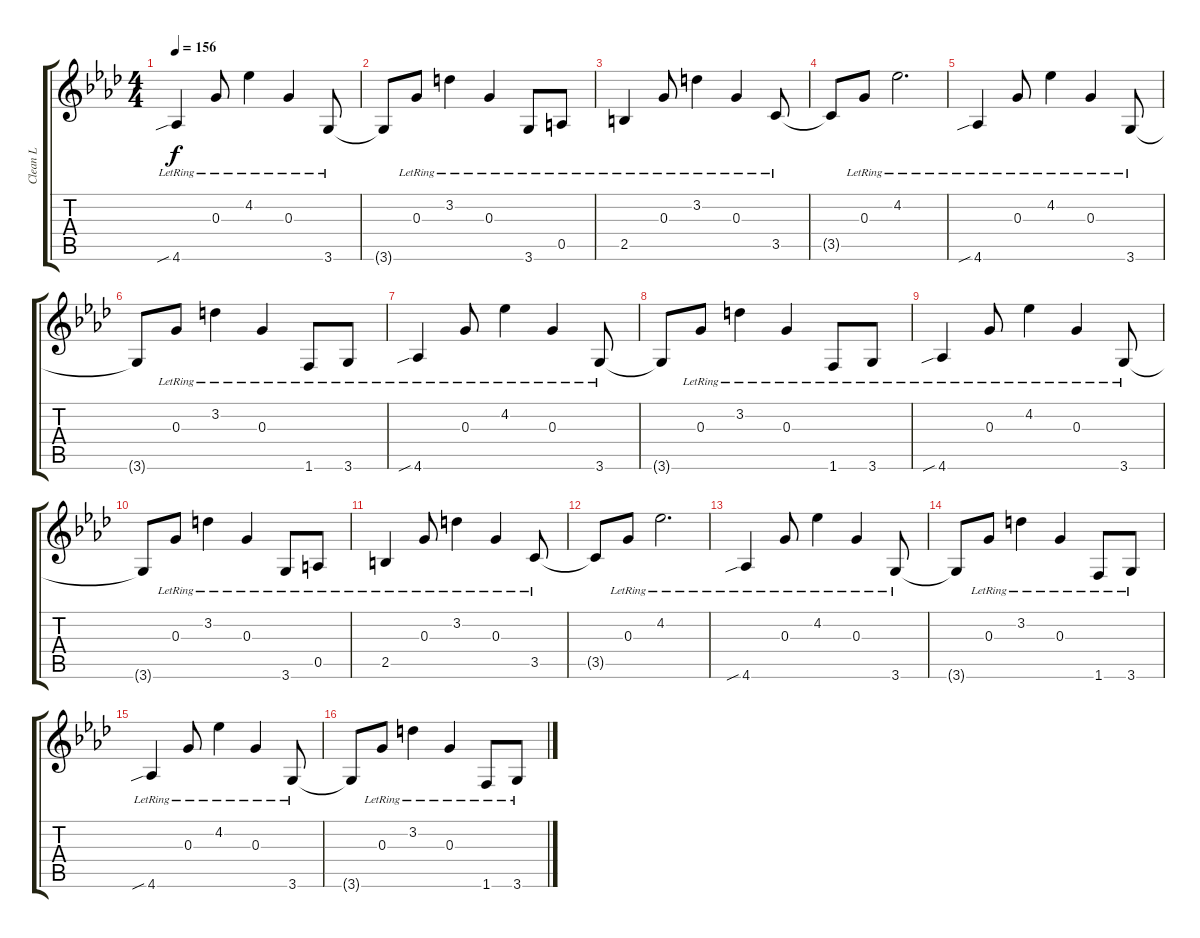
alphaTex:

\track ("Clean L" "Clean L") {instrument acousticguitarsteel}
\staff {score tabs}
\tuning (E4 B3 G3 D3 A2 E2) {hide}
\ts (4 4)
\tempo 156
\clef g2
\ks ab
4.6{sib lr}.4{dy f} 0.3{lr}.8 4.2{lr}.4 0.3{lr}.4 3.6{lr}.8 |
3.6{t}.8 0.3{lr}.8 3.2{lr}.4 0.3{lr}.4 3.6{lr}.8 0.5{lr}.8 |
2.5{lr}.4 0.3{lr}.8 3.2{lr}.4 0.3{lr}.4 3.5{lr}.8 |
3.5{t}.8 0.3{lr}.8 4.2{lr}.2{d} |
4.6{sib lr}.4 0.3{lr}.8 4.2{lr}.4 0.3{lr}.4 3.6{lr}.8 |
3.6{t}.8 0.3{lr}.8 3.2{lr}.4 0.3{lr}.4 1.6{lr}.8 3.6{lr}.8 |
4.6{sib lr}.4 0.3{lr}.8 4.2{lr}.4 0.3{lr}.4 3.6{lr}.8 |
3.6{t}.8 0.3{lr}.8 3.2{lr}.4 0.3{lr}.4 1.6{lr}.8 3.6{lr}.8 |
4.6{sib lr}.4 0.3{lr}.8 4.2{lr}.4 0.3{lr}.4 3.6{lr}.8 |
3.6{t}.8 0.3{lr}.8 3.2{lr}.4 0.3{lr}.4 3.6{lr}.8 0.5{lr}.8 |
2.5{lr}.4 0.3{lr}.8 3.2{lr}.4 0.3{lr}.4 3.5{lr}.8 |
3.5{t}.8 0.3{lr}.8 4.2{lr}.2{d} |
4.6{sib lr}.4 0.3{lr}.8 4.2{lr}.4 0.3{lr}.4 3.6{lr}.8 |
3.6{t}.8 0.3{lr}.8 3.2{lr}.4 0.3{lr}.4 1.6{lr}.8 3.6{lr}.8 |
4.6{sib lr}.4 0.3{lr}.8 4.2{lr}.4 0.3{lr}.4 3.6{lr}.8 |
3.6{t}.8 0.3{lr}.8 3.2{lr}.4 0.3{lr}.4 1.6{lr}.8 3.6{lr}.8
